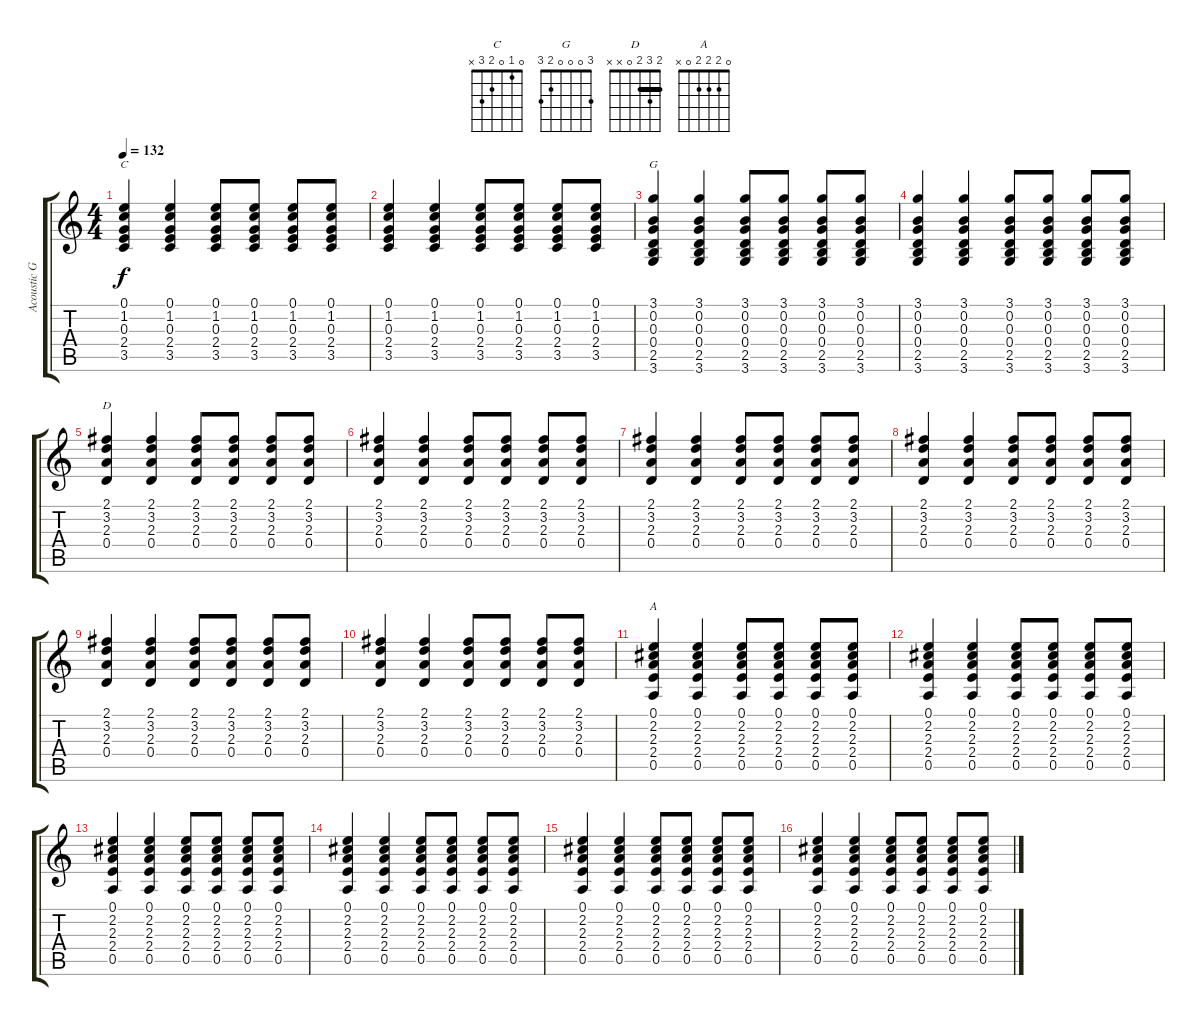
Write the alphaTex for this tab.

\track ("Acoustic Guitar" "Acoustic G") {instrument acousticguitarsteel}
\staff {score tabs}
\tuning (E4 B3 G3 D3 A2 E2) {hide}
\chord ("C" 0 1 0 2 3 x)
\chord ("G" 3 0 0 0 2 3)
\chord ("D" 2 3 2 0 x x) {barre 2}
\chord ("A" 0 2 2 2 0 x)
\ts (4 4)
\tempo 132
\clef g2
\ks c
(0.1 1.2 0.3 2.4 3.5).4{ch "C" dy f} (0.1 1.2 0.3 2.4 3.5).4 (0.1 1.2 0.3 2.4 3.5).8 (0.1 1.2 0.3 2.4 3.5).8 (0.1 1.2 0.3 2.4 3.5).8 (0.1 1.2 0.3 2.4 3.5).8 |
(0.1 1.2 0.3 2.4 3.5).4 (0.1 1.2 0.3 2.4 3.5).4 (0.1 1.2 0.3 2.4 3.5).8 (0.1 1.2 0.3 2.4 3.5).8 (0.1 1.2 0.3 2.4 3.5).8 (0.1 1.2 0.3 2.4 3.5).8 |
(3.1 0.2 0.3 0.4 2.5 3.6).4{ch "G"} (3.1 0.2 0.3 0.4 2.5 3.6).4 (3.1 0.2 0.3 0.4 2.5 3.6).8 (3.1 0.2 0.3 0.4 2.5 3.6).8 (3.1 0.2 0.3 0.4 2.5 3.6).8 (3.1 0.2 0.3 0.4 2.5 3.6).8 |
(3.1 0.2 0.3 0.4 2.5 3.6).4 (3.1 0.2 0.3 0.4 2.5 3.6).4 (3.1 0.2 0.3 0.4 2.5 3.6).8 (3.1 0.2 0.3 0.4 2.5 3.6).8 (3.1 0.2 0.3 0.4 2.5 3.6).8 (3.1 0.2 0.3 0.4 2.5 3.6).8 |
(2.1 3.2 2.3 0.4).4{ch "D"} (2.1 3.2 2.3 0.4).4 (2.1 3.2 2.3 0.4).8 (2.1 3.2 2.3 0.4).8 (2.1 3.2 2.3 0.4).8 (2.1 3.2 2.3 0.4).8 |
(2.1 3.2 2.3 0.4).4 (2.1 3.2 2.3 0.4).4 (2.1 3.2 2.3 0.4).8 (2.1 3.2 2.3 0.4).8 (2.1 3.2 2.3 0.4).8 (2.1 3.2 2.3 0.4).8 |
(2.1 3.2 2.3 0.4).4 (2.1 3.2 2.3 0.4).4 (2.1 3.2 2.3 0.4).8 (2.1 3.2 2.3 0.4).8 (2.1 3.2 2.3 0.4).8 (2.1 3.2 2.3 0.4).8 |
(2.1 3.2 2.3 0.4).4 (2.1 3.2 2.3 0.4).4 (2.1 3.2 2.3 0.4).8 (2.1 3.2 2.3 0.4).8 (2.1 3.2 2.3 0.4).8 (2.1 3.2 2.3 0.4).8 |
(2.1 3.2 2.3 0.4).4 (2.1 3.2 2.3 0.4).4 (2.1 3.2 2.3 0.4).8 (2.1 3.2 2.3 0.4).8 (2.1 3.2 2.3 0.4).8 (2.1 3.2 2.3 0.4).8 |
(2.1 3.2 2.3 0.4).4 (2.1 3.2 2.3 0.4).4 (2.1 3.2 2.3 0.4).8 (2.1 3.2 2.3 0.4).8 (2.1 3.2 2.3 0.4).8 (2.1 3.2 2.3 0.4).8 |
(0.1 2.2 2.3 2.4 0.5).4{ch "A"} (0.1 2.2 2.3 2.4 0.5).4 (0.1 2.2 2.3 2.4 0.5).8 (0.1 2.2 2.3 2.4 0.5).8 (0.1 2.2 2.3 2.4 0.5).8 (0.1 2.2 2.3 2.4 0.5).8 |
(0.1 2.2 2.3 2.4 0.5).4 (0.1 2.2 2.3 2.4 0.5).4 (0.1 2.2 2.3 2.4 0.5).8 (0.1 2.2 2.3 2.4 0.5).8 (0.1 2.2 2.3 2.4 0.5).8 (0.1 2.2 2.3 2.4 0.5).8 |
(0.1 2.2 2.3 2.4 0.5).4 (0.1 2.2 2.3 2.4 0.5).4 (0.1 2.2 2.3 2.4 0.5).8 (0.1 2.2 2.3 2.4 0.5).8 (0.1 2.2 2.3 2.4 0.5).8 (0.1 2.2 2.3 2.4 0.5).8 |
(0.1 2.2 2.3 2.4 0.5).4 (0.1 2.2 2.3 2.4 0.5).4 (0.1 2.2 2.3 2.4 0.5).8 (0.1 2.2 2.3 2.4 0.5).8 (0.1 2.2 2.3 2.4 0.5).8 (0.1 2.2 2.3 2.4 0.5).8 |
(0.1 2.2 2.3 2.4 0.5).4 (0.1 2.2 2.3 2.4 0.5).4 (0.1 2.2 2.3 2.4 0.5).8 (0.1 2.2 2.3 2.4 0.5).8 (0.1 2.2 2.3 2.4 0.5).8 (0.1 2.2 2.3 2.4 0.5).8 |
(0.1 2.2 2.3 2.4 0.5).4 (0.1 2.2 2.3 2.4 0.5).4 (0.1 2.2 2.3 2.4 0.5).8 (0.1 2.2 2.3 2.4 0.5).8 (0.1 2.2 2.3 2.4 0.5).8 (0.1 2.2 2.3 2.4 0.5).8
